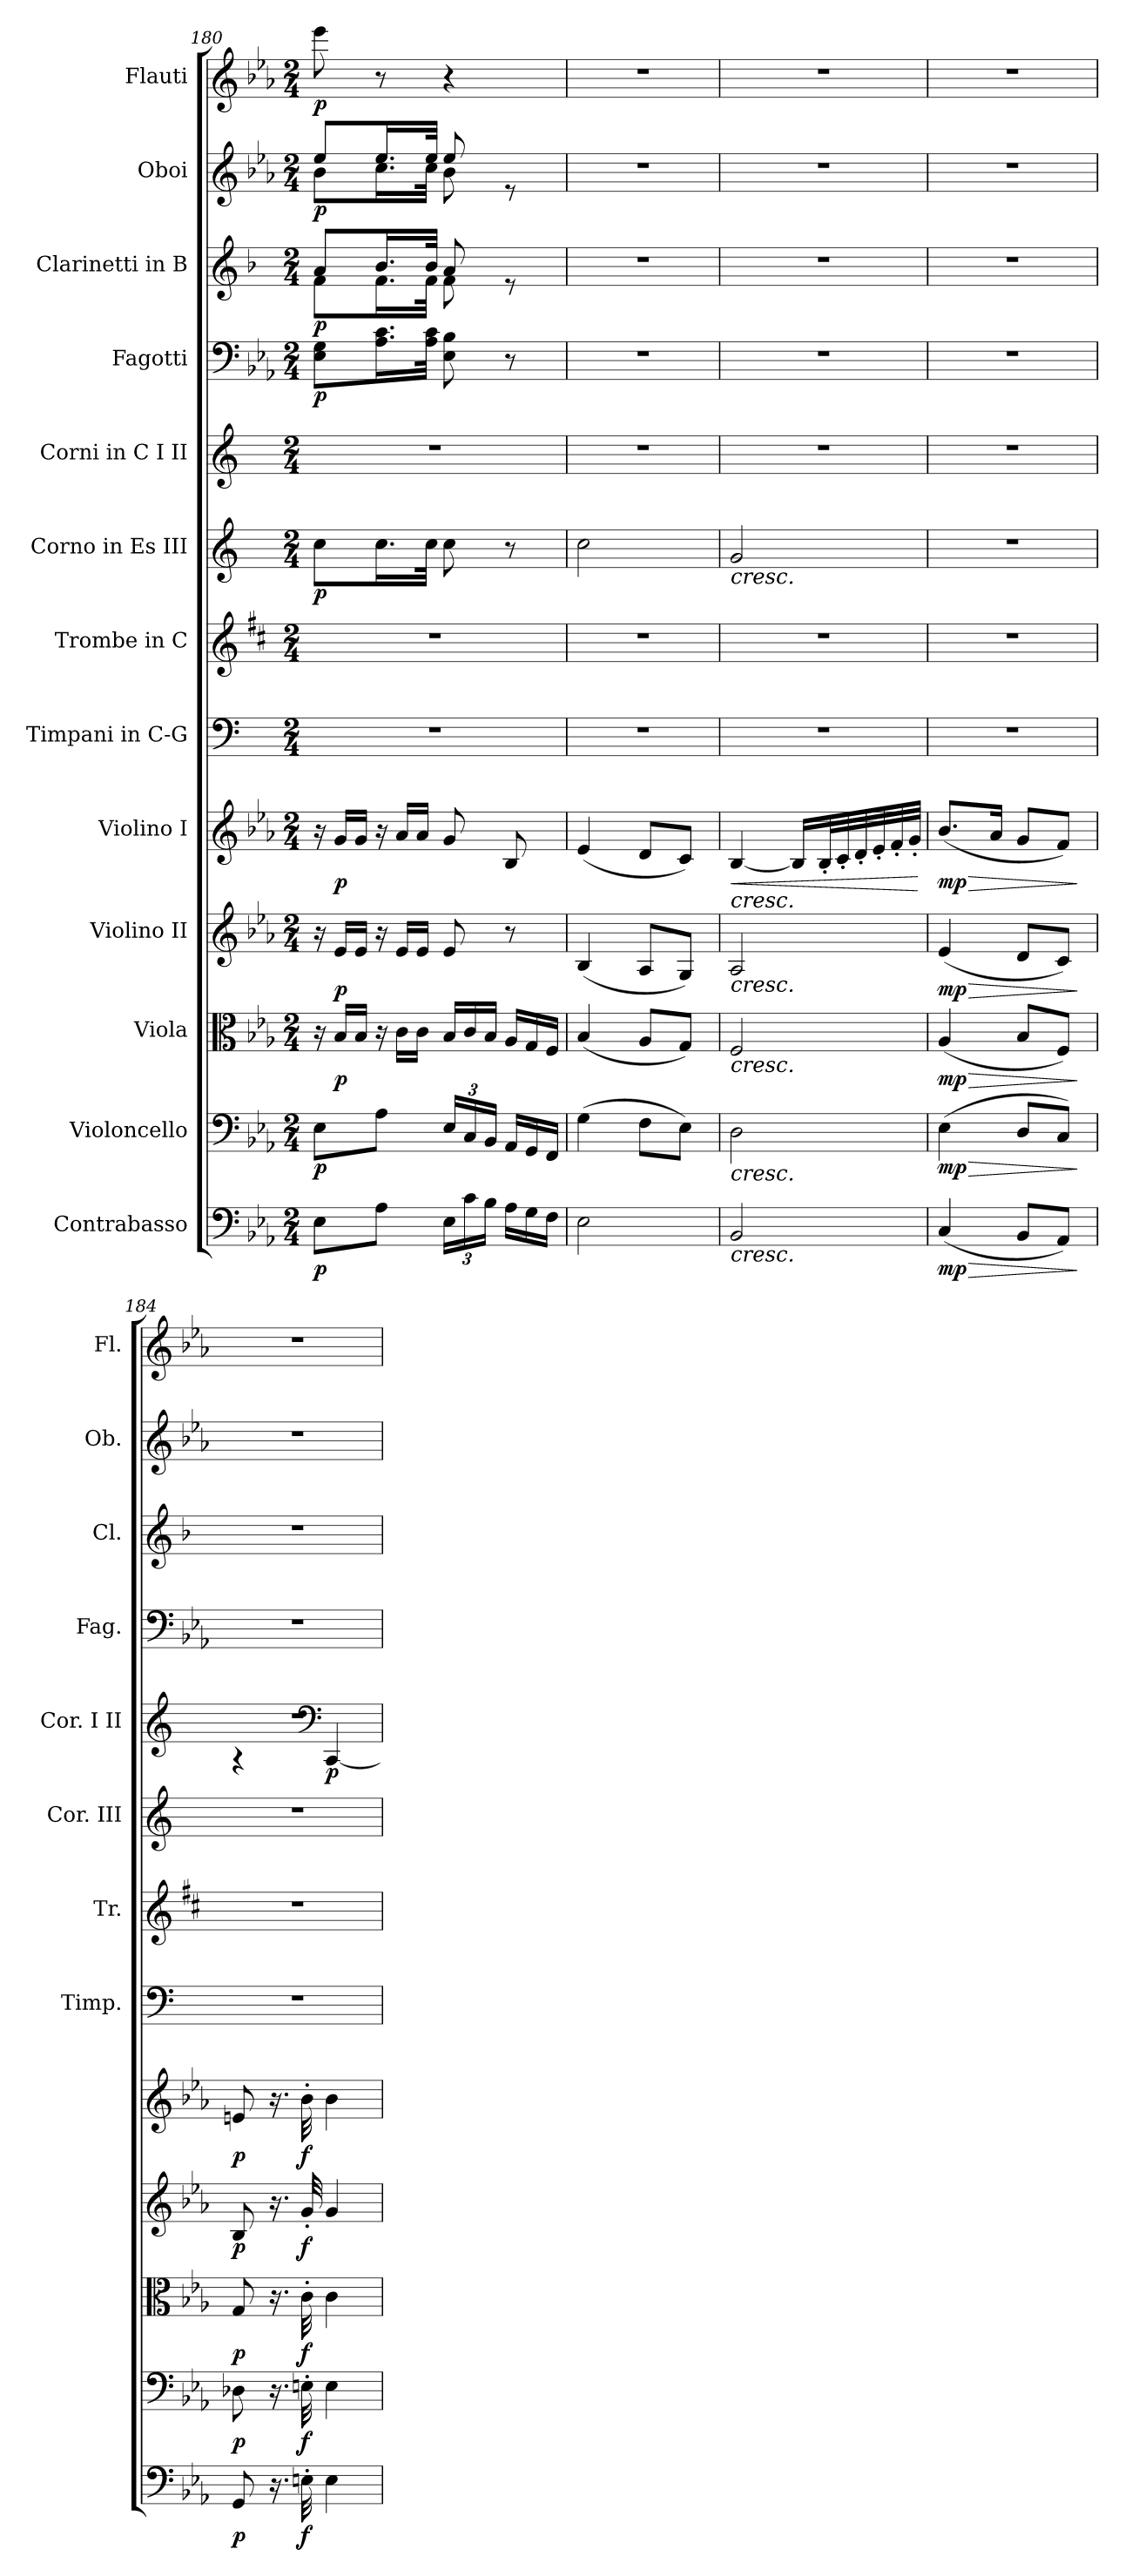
**kern	**dynam	**kern	**dynam	**kern	**dynam	**kern	**dynam	**kern	**dynam	**kern	**kern	**kern	**dynam	**kern	**dynam	**kern	**dynam	**kern	**dynam	**kern	**dynam	**kern	**dynam
*part13	*part13	*part12	*part12	*part11	*part11	*part10	*part10	*part9	*part9	*part8	*part7	*part6	*part6	*part5	*part5	*part4	*part4	*part3	*part3	*part2	*part2	*part1	*part1
*staff13	*staff13	*staff12	*staff12	*staff11	*staff11	*staff10	*staff10	*staff9	*staff9	*staff8	*staff7	*staff6	*staff6	*staff5	*staff5	*staff4	*staff4	*staff3	*staff3	*staff2	*staff2	*staff1	*staff1
*I"Contrabasso	*	*I"Violoncello	*	*I"Viola	*	*I"Violino II	*	*I"Violino I	*	*I"Timpani in C-G	*I"Trombe in C	*I"Corno in Es III	*	*I"Corni in C I II	*	*I"Fagotti	*	*I"Clarinetti in B	*	*I"Oboi	*	*I"Flauti	*
*	*	*	*	*	*	*	*	*	*	*I'Timp.	*I'Tr.	*I'Cor. III	*	*I'Cor. I II	*	*I'Fag.	*	*I'Cl.	*	*I'Ob.	*	*I'Fl.	*
*clefF4	*	*clefF4	*	*clefC3	*	*clefG2	*	*clefG2	*	*clefF4	*clefG2	*clefG2	*	*clefG2	*	*clefF4	*	*clefG2	*	*clefG2	*	*clefG2	*
*ITrd7c12	*	*	*	*	*	*	*	*	*	*	*ITrd1c2	*ITrd5c9	*	*ITrd7c12	*	*	*	*ITrd1c2	*	*	*	*	*
*k[b-e-a-]	*	*k[b-e-a-]	*	*k[b-e-a-]	*	*k[b-e-a-]	*	*k[b-e-a-]	*	*k[]	*k[]	*k[b-e-a-]	*	*k[]	*	*k[b-e-a-]	*	*k[b-e-a-]	*	*k[b-e-a-]	*	*k[b-e-a-]	*
*M2/4	*	*M2/4	*	*M2/4	*	*M2/4	*	*M2/4	*	*M2/4	*M2/4	*M2/4	*	*M2/4	*	*M2/4	*	*M2/4	*	*M2/4	*	*M2/4	*
*	*	*	*	*Xtuplet	*	*Xtuplet	*	*Xtuplet	*	*	*	*	*	*	*	*	*	*	*	*	*	*	*
=180	=180	=180	=180	=180	=180	=180	=180	=180	=180	=180	=180	=180	=180	=180	=180	=180	=180	=180	=180	=180	=180	=180	=180
*	*	*	*	*	*	*	*	*	*	*	*	*	*	*	*	*	*	*^	*	*^	*	*	*
!	!LO:DY:b	!	!LO:DY:b	!	!	!	!	!	!	!	!	!	!LO:DY:b	!	!	!	!LO:DY:b	!	!	!LO:DY:b	!	!	!LO:DY:b	!	!LO:DY:b
8EE-\L	p	8E-\L	p	24r	.	24r	.	24r	.	2r	2r	8e-\L	p	2r	.	8E-\ 8G\L	p	8g/L	8e-\L	p	8ee-/L	8b-\L	p	8eee-\	p
!	!	!	!	!	!LO:DY:b	!	!LO:DY:b	!	!LO:DY:b	!	!	!	!	!	!	!	!	!	!	!	!	!	!	!	!
.	.	.	.	24B-/LL	p	24e-/LL	p	24g/LL	p	.	.	.	.	.	.	.	.	.	.	.	.	.	.	.	.
.	.	.	.	24B-/JJ	.	24e-/JJ	.	24g/JJ	.	.	.	.	.	.	.	.	.	.	.	.	.	.	.	.	.
8AA-\J	.	8A-\J	.	24r	.	24r	.	24r	.	.	.	16.e-\L	.	.	.	16.A-\ 16.c\L	.	16.a-/L	16.e-\L	.	16.ee-/L	16.cc\L	.	8r	.
.	.	.	.	24c\LL	.	24e-/LL	.	24a-/LL	.	.	.	.	.	.	.	.	.	.	.	.	.	.	.	.	.
.	.	.	.	24c\JJ	.	24e-/JJ	.	24a-/JJ	.	.	.	.	.	.	.	.	.	.	.	.	.	.	.	.	.
.	.	.	.	.	.	.	.	.	.	.	.	32e-\JJk	.	.	.	32A-\ 32c\JJk	.	32a-/JJk	32e-\JJk	.	32ee-/JJk	32cc\JJk	.	.	.
*Xbrackettup	*	*Xbrackettup	*	*	*	*	*	*	*	*	*	*	*	*	*	*	*	*	*	*	*	*	*	*	*
24EE-\LL	.	24E-/LL	.	24B-/LL	.	8e-/	.	8g/	.	.	.	8e-\	.	.	.	8E-\ 8B-\	.	8g/	8e-\	.	8ee-/	8b-\	.	4r	.
24C\	.	24C/	.	24c/	.	.	.	.	.	.	.	.	.	.	.	.	.	.	.	.	.	.	.	.	.
24BB-\JJ	.	24BB-/JJ	.	24B-/JJ	.	.	.	.	.	.	.	.	.	.	.	.	.	.	.	.	.	.	.	.	.
*Xtuplet	*	*Xtuplet	*	*	*	*	*	*	*	*	*	*	*	*	*	*	*	*	*	*	*	*	*	*	*
24AA-\LL	.	24AA-/LL	.	24A-/LL	.	8r	.	8B-/	.	.	.	8r	.	.	.	8r	.	8re	8ryy	.	8re	8ryy	.	.	.
24GG\	.	24GG/	.	24G/	.	.	.	.	.	.	.	.	.	.	.	.	.	.	.	.	.	.	.	.	.
24FF\JJ	.	24FF/JJ	.	24F/JJ	.	.	.	.	.	.	.	.	.	.	.	.	.	.	.	.	.	.	.	.	.
*	*	*	*	*	*	*	*	*	*	*	*	*	*	*	*	*	*	*v	*v	*	*	*	*	*	*
*	*	*	*	*	*	*	*	*	*	*	*	*	*	*	*	*	*	*	*	*v	*v	*	*	*
=181	=181	=181	=181	=181	=181	=181	=181	=181	=181	=181	=181	=181	=181	=181	=181	=181	=181	=181	=181	=181	=181	=181	=181
2EE-\	.	(4G\	.	(4B-/	.	(4B-/	.	(4e-/	.	2r	2r	2e-\	.	2r	.	2r	.	2r	.	2r	.	2r	.
.	.	8F\L	.	8A-/L	.	8A-/L	.	8d/L	.	.	.	.	.	.	.	.	.	.	.	.	.	.	.
.	.	8E-\J)	.	8G/J)	.	8G/J)	.	8c/J)	.	.	.	.	.	.	.	.	.	.	.	.	.	.	.
=182	=182	=182	=182	=182	=182	=182	=182	=182	=182	=182	=182	=182	=182	=182	=182	=182	=182	=182	=182	=182	=182	=182	=182
!	!	!	!	!	!	!	!	!	!	!	!	!LO:TX:b:i:t=cresc.	!	!	!	!	!	!	!	!	!	!	!
!	!	!	!	!	!	!	!	!LO:TX:b:i:t=cresc.	!	!	!	!	!	!	!	!	!	!	!	!	!	!	!
!	!	!	!	!	!	!LO:TX:b:i:t=cresc.	!	!	!	!	!	!	!	!	!	!	!	!	!	!	!	!	!
!	!	!	!	!LO:TX:b:i:t=cresc.	!	!	!	!	!	!	!	!	!	!	!	!	!	!	!	!	!	!	!
!	!	!LO:TX:b:i:t=cresc.	!	!	!	!	!	!	!	!	!	!	!	!	!	!	!	!	!	!	!	!	!
!LO:TX:b:i:t=cresc.	!	!	!	!	!	!	!	!	!	!	!	!	!	!	!	!	!	!	!	!	!	!	!
!	!	!	!	!	!	!	!	!	!LO:HP:b	!	!	!	!	!	!	!	!	!	!	!	!	!	!
2BBB-/	.	2D\	.	2F/	.	2A-/	.	[4B-/	<	2r	2r	2B-/	.	2r	.	2r	.	2r	.	2r	.	2r	.
.	.	.	.	.	.	.	.	16B-/LL]	.	.	.	.	.	.	.	.	.	.	.	.	.	.	.
.	.	.	.	.	.	.	.	32B-'/L	.	.	.	.	.	.	.	.	.	.	.	.	.	.	.
.	.	.	.	.	.	.	.	32c'/	.	.	.	.	.	.	.	.	.	.	.	.	.	.	.
.	.	.	.	.	.	.	.	32d'/	.	.	.	.	.	.	.	.	.	.	.	.	.	.	.
.	.	.	.	.	.	.	.	32e-'/	.	.	.	.	.	.	.	.	.	.	.	.	.	.	.
.	.	.	.	.	.	.	.	32f'/	.	.	.	.	.	.	.	.	.	.	.	.	.	.	.
.	.	.	.	.	.	.	.	32g'/JJJ	.	.	.	.	.	.	.	.	.	.	.	.	.	.	.
.	.	.	.	.	.	.	.	.	[	.	.	.	.	.	.	.	.	.	.	.	.	.	.
=183	=183	=183	=183	=183	=183	=183	=183	=183	=183	=183	=183	=183	=183	=183	=183	=183	=183	=183	=183	=183	=183	=183	=183
!	!LO:HP:b	!	!LO:HP:b	!	!LO:HP:b	!	!LO:HP:b	!	!LO:HP:b	!	!	!	!	!	!	!	!	!	!	!	!	!	!
!	!LO:DY:n=1:b	!	!LO:DY:n=1:b	!	!LO:DY:n=1:b	!	!LO:DY:n=1:b	!	!LO:DY:n=1:b	!	!	!	!	!	!	!	!	!	!	!	!	!	!
(4CC/	> mp	(4E-\	> mp	(4A-/	> mp	(4e-/	> mp	(8.b-/L	> mp	2r	2r	2r	.	2r	.	2r	.	2r	.	2r	.	2r	.
.	.	.	.	.	.	.	.	16a-/Jk	.	.	.	.	.	.	.	.	.	.	.	.	.	.	.
8BBB-/L	.	8D/L	.	8B-/L	.	8d/L	.	8g/L	.	.	.	.	.	.	.	.	.	.	.	.	.	.	.
8AAA-/J)	.	8C/J)	.	8F/J)	.	8c/J)	.	8f/J)	.	.	.	.	.	.	.	.	.	.	.	.	.	.	.
.	]	.	]	.	]	.	]	.	]	.	.	.	.	.	.	.	.	.	.	.	.	.	.
=184	=184	=184	=184	=184	=184	=184	=184	=184	=184	=184	=184	=184	=184	=184	=184	=184	=184	=184	=184	=184	=184	=184	=184
*	*	*	*	*	*	*	*	*	*	*	*	*	*	*^	*	*	*	*	*	*	*	*	*
!	!LO:DY:b	!	!LO:DY:b	!	!LO:DY:b	!	!LO:DY:b	!	!LO:DY:b	!	!	!	!	!	!	!	!	!	!	!	!	!	!	!
8GGG/	p	8D-X\	p	8G/	p	8B-/	p	8en/	p	2r	2r	2r	.	2r	4r	.	2r	.	2r	.	2r	.	2r	.
16.r	.	16.r	.	16.r	.	16.r	.	16.r	.	.	.	.	.	.	.	.	.	.	.	.	.	.	.	.
!	!LO:DY:b	!	!LO:DY:b	!	!LO:DY:b	!	!LO:DY:b	!	!LO:DY:b	!	!	!	!	!	!	!	!	!	!	!	!	!	!	!
32EEn'\	f	32En'\	f	32c'\	f	32g'/	f	32b-'\	f	.	.	.	.	.	.	.	.	.	.	.	.	.	.	.
*	*	*	*	*	*	*	*	*	*	*	*	*	*	*clefF4	*	*	*	*	*	*	*	*	*	*
!	!	!	!	!	!	!	!	!	!	!	!	!	!	!	!	!LO:DY:b	!	!	!	!	!	!	!	!
4EE\	.	4E\	.	4c\	.	4g/	.	4b-\	.	.	.	.	.	.	[4CCC/	p	.	.	.	.	.	.	.	.
*	*	*	*	*	*	*	*	*	*	*	*	*	*	*v	*v	*	*	*	*	*	*	*	*	*
=	=	=	=	=	=	=	=	=	=	=	=	=	=	=	=	=	=	=	=	=	=	=	=
*-	*-	*-	*-	*-	*-	*-	*-	*-	*-	*-	*-	*-	*-	*-	*-	*-	*-	*-	*-	*-	*-	*-	*-
